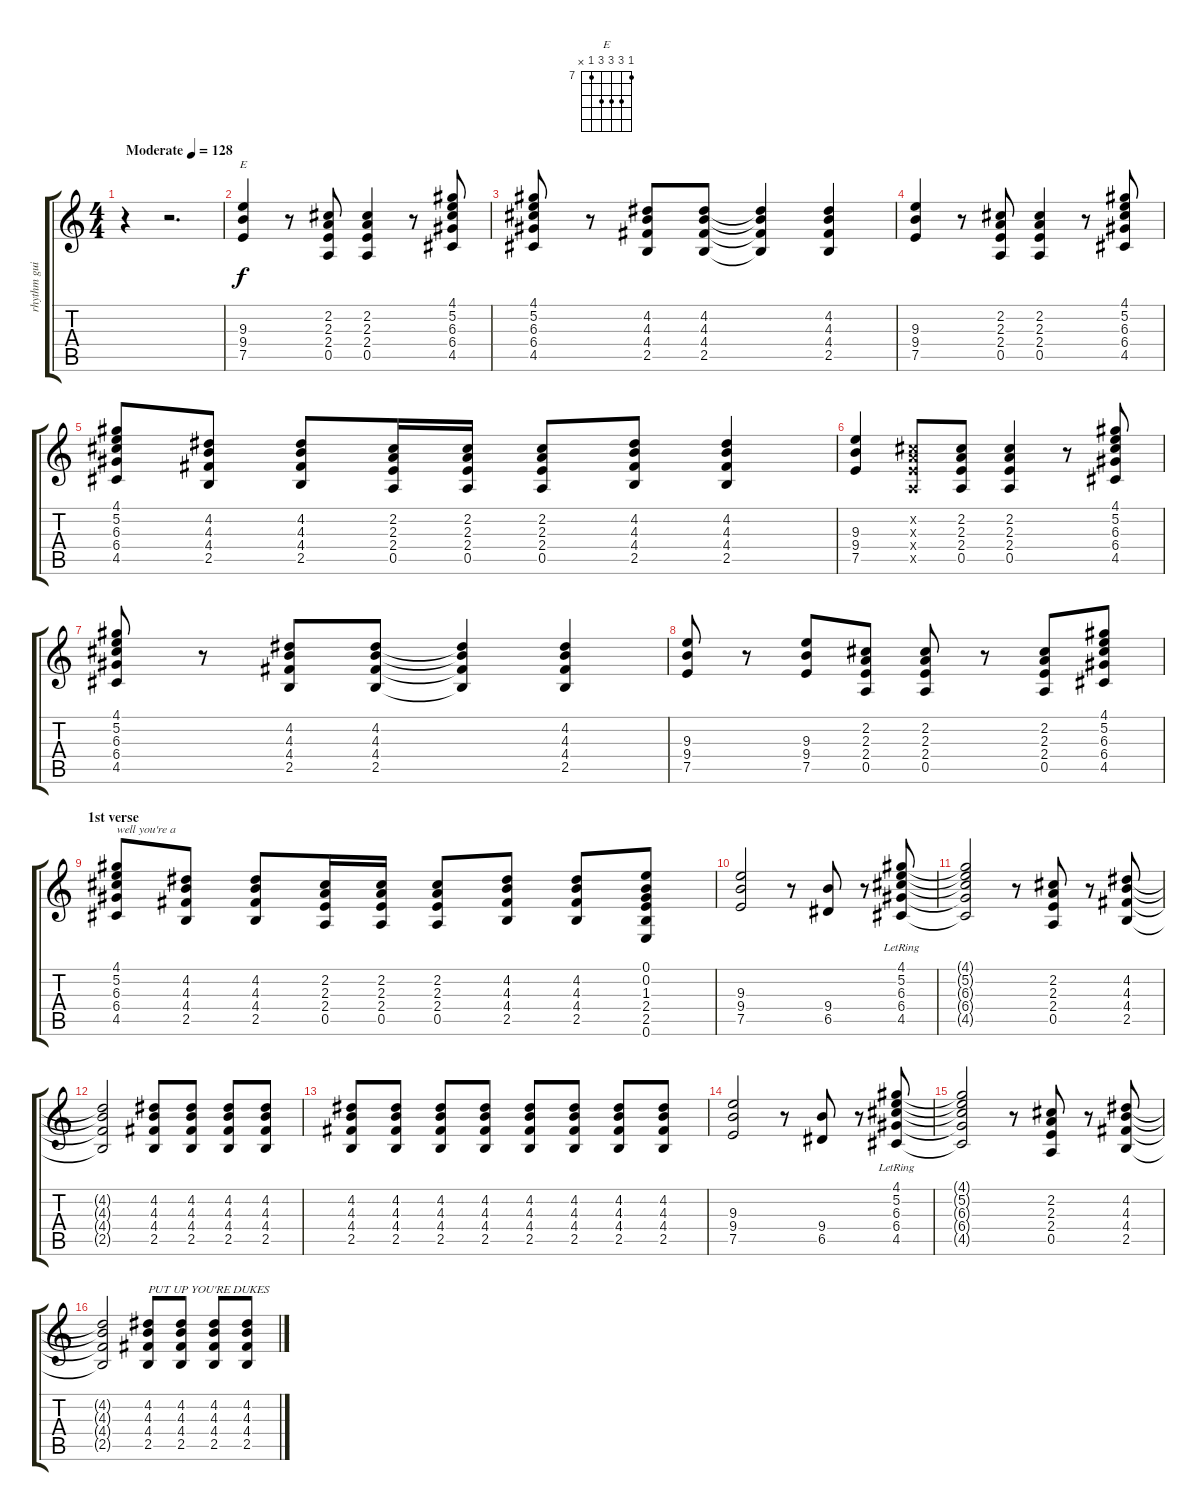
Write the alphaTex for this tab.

\track ("rhythm guit" "rhythm gui") {instrument overdrivenguitar}
\staff {score tabs}
\tuning (E4 B3 G3 D3 A2 E2) {hide}
\chord ("E" 7 9 9 9 7 x) {firstfret 7}
\ts (4 4)
\tempo (128 "Moderate")
\clef g2
\ks c
r.4{dy f instrument overdrivenguitar} r.2{d} |
(9.3 9.4 7.5).4{ch "E"} r.8 (2.2 2.3 2.4 0.5).8 (2.2 2.3 2.4 0.5).4 r.8 (4.1 5.2 6.3 6.4 4.5).8 |
(4.1 5.2 6.3 6.4 4.5).8 r.8 (4.2 4.3 4.4 2.5).8 (4.2 4.3 4.4 2.5).8 (4.2{t} 4.3{t} 4.4{t} 2.5{t}).4 (4.2 4.3 4.4 2.5).4 |
(9.3 9.4 7.5).4 r.8 (2.2 2.3 2.4 0.5).8 (2.2 2.3 2.4 0.5).4 r.8 (4.1 5.2 6.3 6.4 4.5).8 |
(4.1 5.2 6.3 6.4 4.5).8 (4.2 4.3 4.4 2.5).8 (4.2 4.3 4.4 2.5).8 (2.2 2.3 2.4 0.5).16 (2.2 2.3 2.4 0.5).16 (2.2 2.3 2.4 0.5).8 (4.2 4.3 4.4 2.5).8 (4.2 4.3 4.4 2.5).4 |
(9.3 9.4 7.5).4 (2.2{x} 2.3{x} 2.4{x} 0.5{x}).8 (2.2 2.3 2.4 0.5).8 (2.2 2.3 2.4 0.5).4 r.8 (4.1 5.2 6.3 6.4 4.5).8 |
(4.1 5.2 6.3 6.4 4.5).8 r.8 (4.2 4.3 4.4 2.5).8 (4.2 4.3 4.4 2.5).8 (4.2{t} 4.3{t} 4.4{t} 2.5{t}).4 (4.2 4.3 4.4 2.5).4 |
(9.3 9.4 7.5).8 r.8 (9.3 9.4 7.5).8 (2.2 2.3 2.4 0.5).8 (2.2 2.3 2.4 0.5).8 r.8 (2.2 2.3 2.4 0.5).8 (4.1 5.2 6.3 6.4 4.5).8 |
\section ("" "1st verse")
(4.1 5.2 6.3 6.4 4.5).8{txt "well you're a"} (4.2 4.3 4.4 2.5).8 (4.2 4.3 4.4 2.5).8 (2.2 2.3 2.4 0.5).16 (2.2 2.3 2.4 0.5).16 (2.2 2.3 2.4 0.5).8 (4.2 4.3 4.4 2.5).8 (4.2 4.3 4.4 2.5).8 (0.1 0.2 1.3 2.4 2.5 0.6).8 |
(9.3 9.4 7.5).2 r.8 (9.4 6.5).8 r.8 (4.1 5.2 6.3 6.4{lr} 4.5).8 |
(4.1{t} 5.2{t} 6.3{t} 6.4{t} 4.5{t}).2 r.8 (2.2 2.3 2.4 0.5).8 r.8 (4.2 4.3 4.4 2.5).8 |
(4.2{t} 4.3{t} 4.4{t} 2.5{t}).2 (4.2 4.3 4.4 2.5).8 (4.2 4.3 4.4 2.5).8 (4.2 4.3 4.4 2.5).8 (4.2 4.3 4.4 2.5).8 |
(4.2 4.3 4.4 2.5).8 (4.2 4.3 4.4 2.5).8 (4.2 4.3 4.4 2.5).8 (4.2 4.3 4.4 2.5).8 (4.2 4.3 4.4 2.5).8 (4.2 4.3 4.4 2.5).8 (4.2 4.3 4.4 2.5).8 (4.2 4.3 4.4 2.5).8 |
(9.3 9.4 7.5).2 r.8 (9.4 6.5).8 r.8 (4.1 5.2 6.3 6.4{lr} 4.5).8 |
(4.1{t} 5.2{t} 6.3{t} 6.4{t} 4.5{t}).2 r.8 (2.2 2.3 2.4 0.5).8 r.8 (4.2 4.3 4.4 2.5).8 |
(4.2{t} 4.3{t} 4.4{t} 2.5{t}).2 (4.2 4.3 4.4 2.5).8{txt "PUT UP YOU'RE DUKES"} (4.2 4.3 4.4 2.5).8 (4.2 4.3 4.4 2.5).8 (4.2 4.3 4.4 2.5).8
